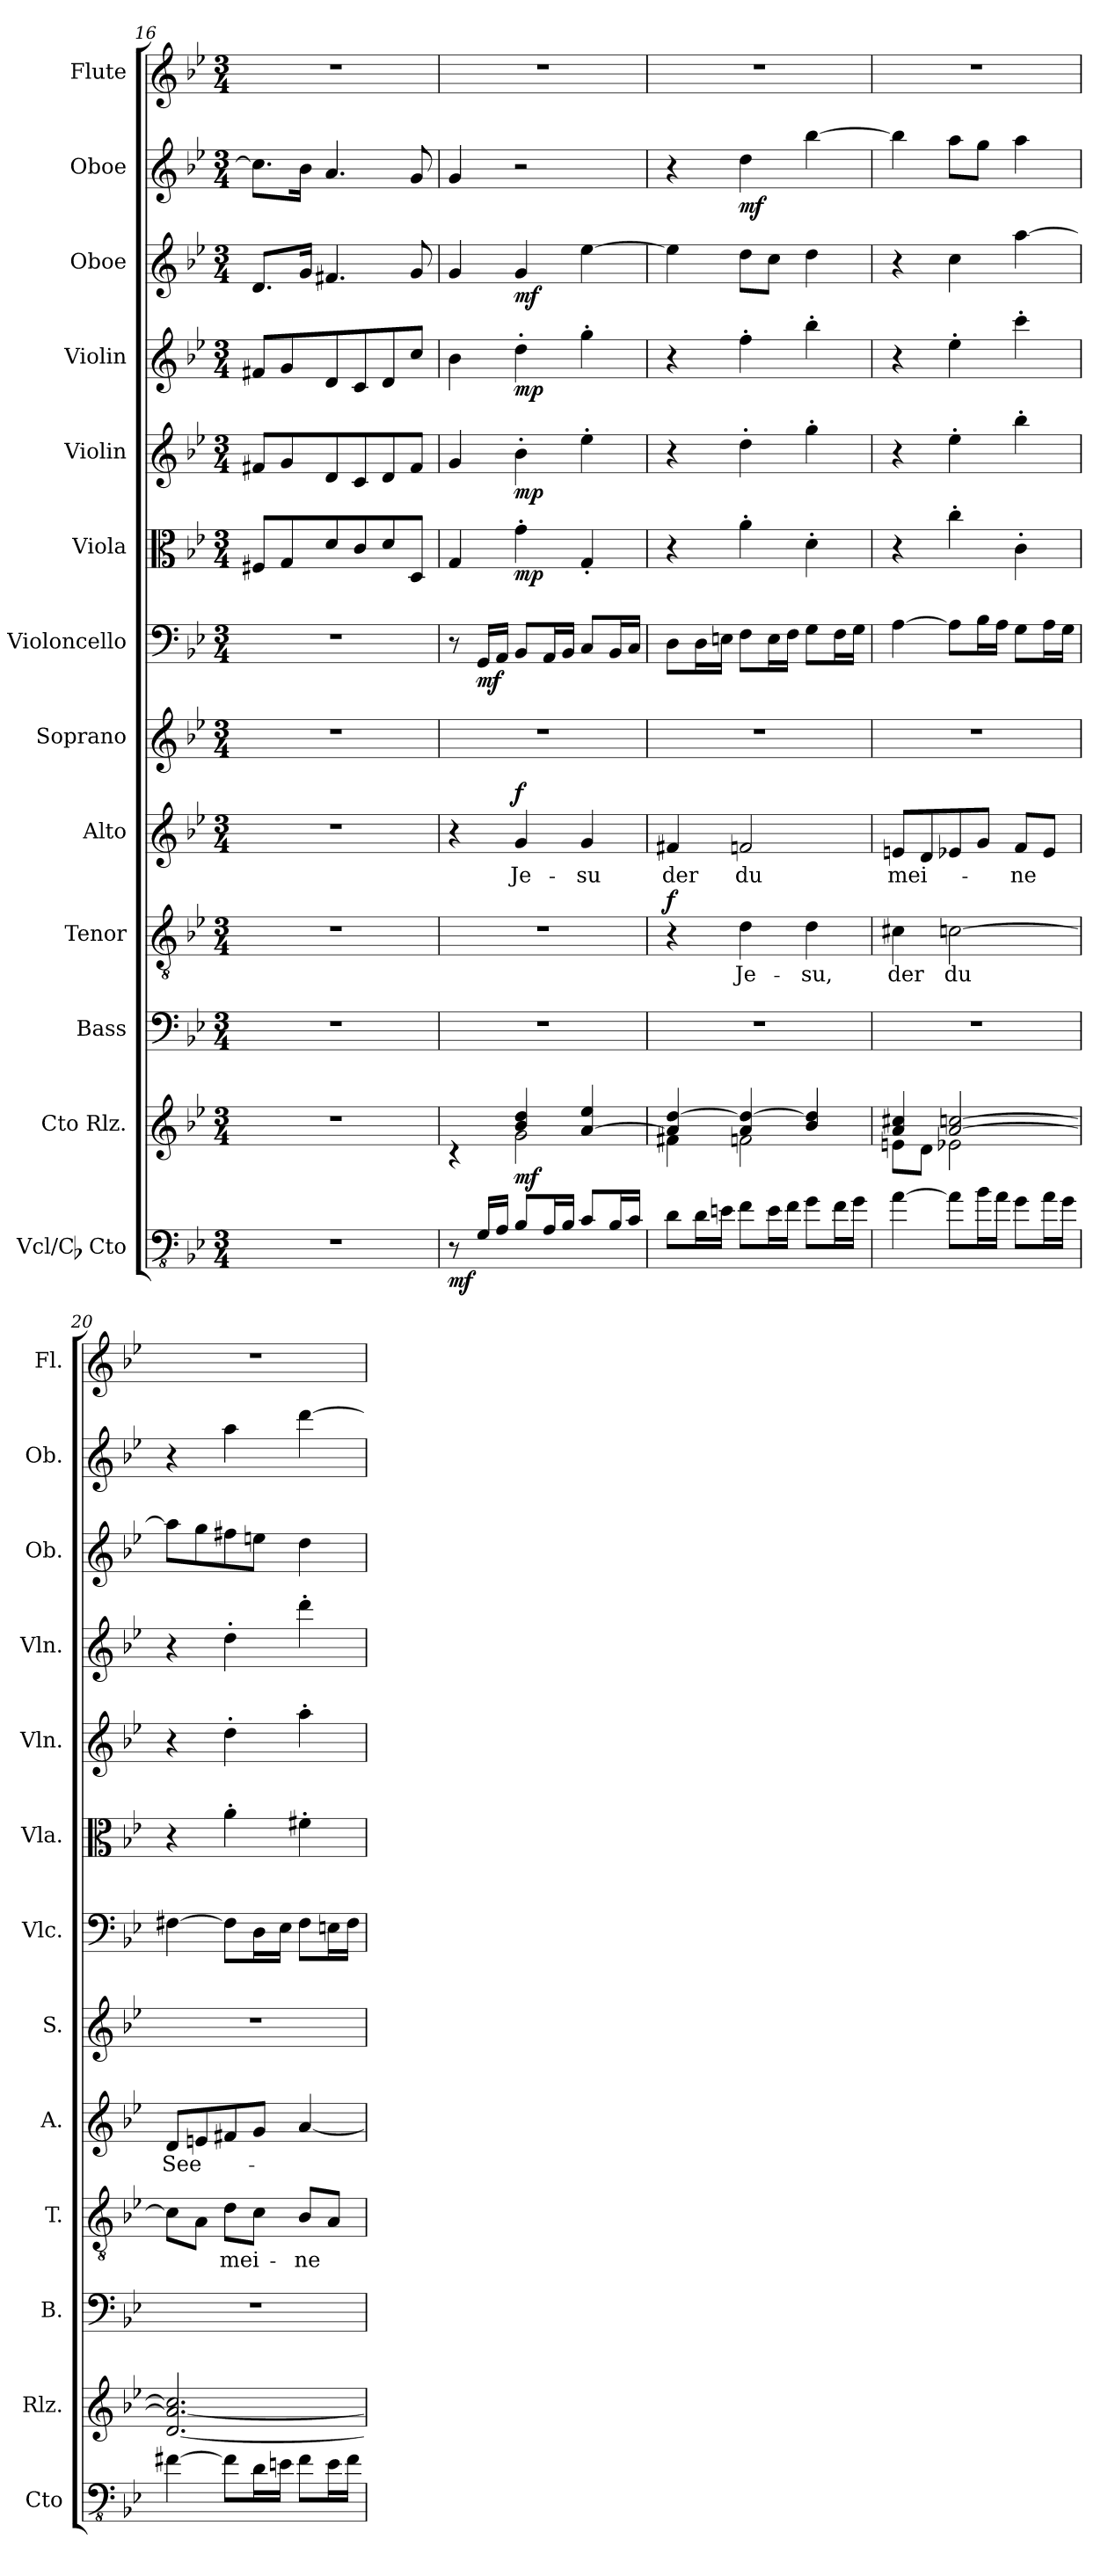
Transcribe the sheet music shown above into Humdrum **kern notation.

**kern	**dynam	**kern	**dynam	**kern	**kern	**text	**dynam	**kern	**text	**dynam	**kern	**kern	**dynam	**kern	**dynam	**kern	**dynam	**kern	**dynam	**kern	**dynam	**kern	**dynam	**kern
*part13	*part13	*part12	*part12	*part11	*part10	*part10	*part10	*part9	*part9	*part9	*part8	*part7	*part7	*part6	*part6	*part5	*part5	*part4	*part4	*part3	*part3	*part2	*part2	*part1
*staff13	*staff13	*staff12	*staff12	*staff11	*staff10	*staff10	*staff10	*staff9	*staff9	*staff9	*staff8	*staff7	*staff7	*staff6	*staff6	*staff5	*staff5	*staff4	*staff4	*staff3	*staff3	*staff2	*staff2	*staff1
*I"Vcl/Cb Cto	*	*I"Cto Rlz.	*	*I"Bass	*I"Tenor	*	*	*I"Alto	*	*	*I"Soprano	*I"Violoncello	*	*I"Viola	*	*I"Violin	*	*I"Violin	*	*I"Oboe	*	*I"Oboe	*	*I"Flute
*I'Cto	*	*I'Rlz.	*	*I'B.	*I'T.	*	*	*I'A.	*	*	*I'S.	*I'Vlc.	*	*I'Vla.	*	*I'Vln.	*	*I'Vln.	*	*I'Ob.	*	*I'Ob.	*	*I'Fl.
!!LO:PB:g=z
*clefFv4	*	*clefG2	*	*clefF4	*clefGv2	*	*	*clefG2	*	*	*clefG2	*clefF4	*	*clefC3	*	*clefG2	*	*clefG2	*	*clefG2	*	*clefG2	*	*clefG2
*ITrd7c12	*	*	*	*	*	*	*	*	*	*	*	*	*	*	*	*	*	*	*	*	*	*	*	*
*k[b-e-]	*	*k[b-e-]	*	*k[b-e-]	*k[b-e-]	*	*	*k[b-e-]	*	*	*k[b-e-]	*k[b-e-]	*	*k[b-e-]	*	*k[b-e-]	*	*k[b-e-]	*	*k[b-e-]	*	*k[b-e-]	*	*k[b-e-]
*M3/4	*	*M3/4	*	*M3/4	*M3/4	*	*	*M3/4	*	*	*M3/4	*M3/4	*	*M3/4	*	*M3/4	*	*M3/4	*	*M3/4	*	*M3/4	*	*M3/4
=16	=16	=16	=16	=16	=16	=16	=16	=16	=16	=16	=16	=16	=16	=16	=16	=16	=16	=16	=16	=16	=16	=16	=16	=16
2.r	.	2.r	.	2.r	2.r	.	.	2.r	.	.	2.r	2.r	.	8F#X/L	.	8f#X/L	.	8f#X/L	.	8.d/L	.	8.cc\L]	.	2.r
.	.	.	.	.	.	.	.	.	.	.	.	.	.	8G/	.	8g/	.	8g/	.	.	.	.	.	.
.	.	.	.	.	.	.	.	.	.	.	.	.	.	.	.	.	.	.	.	16g/Jk	.	16b-\Jk	.	.
.	.	.	.	.	.	.	.	.	.	.	.	.	.	8d/	.	8d/	.	8d/	.	4.f#X/	.	4.a/	.	.
.	.	.	.	.	.	.	.	.	.	.	.	.	.	8c/	.	8c/	.	8c/	.	.	.	.	.	.
.	.	.	.	.	.	.	.	.	.	.	.	.	.	8d/	.	8d/	.	8d/	.	.	.	.	.	.
.	.	.	.	.	.	.	.	.	.	.	.	.	.	8D/J	.	8f#/J	.	8cc/J	.	8g/	.	8g/	.	.
=17	=17	=17	=17	=17	=17	=17	=17	=17	=17	=17	=17	=17	=17	=17	=17	=17	=17	=17	=17	=17	=17	=17	=17	=17
*	*	*^	*	*	*	*	*	*	*	*	*	*	*	*	*	*	*	*	*	*	*	*	*	*
!	!LO:DY:b	!	!	!	!	!	!	!	!	!	!	!	!	!	!	!	!	!	!	!	!	!	!	!	!
8r	mf	4rc	4ryy	.	2.r	2.r	.	.	4r	.	.	2.r	8r	.	4G/	.	4g/	.	4b-\	.	4g/	.	4g/	.	2.r
!	!	!	!	!	!	!	!	!	!	!	!	!	!	!LO:DY:b	!	!	!	!	!	!	!	!	!	!	!
16GGG/LL	.	.	.	.	.	.	.	.	.	.	.	.	16GG/LL	mf	.	.	.	.	.	.	.	.	.	.	.
16AAA/JJ	.	.	.	.	.	.	.	.	.	.	.	.	16AA/JJ	.	.	.	.	.	.	.	.	.	.	.	.
!	!	!	!	!LO:DY:b	!	!	!	!	!	!	!LO:DY:b	!	!	!	!	!LO:DY:b	!	!LO:DY:b	!	!LO:DY:b	!	!LO:DY:b	!	!	!
8BBB-/L	.	4b-/ 4dd/	2g\	mf	.	.	.	.	4g/	Je-	f	.	8BB-/L	.	4g'\	mp	4b-'\	mp	4dd'\	mp	4g/	mf	2r	.	.
16AAA/L	.	.	.	.	.	.	.	.	.	.	.	.	16AA/L	.	.	.	.	.	.	.	.	.	.	.	.
16BBB-/JJ	.	.	.	.	.	.	.	.	.	.	.	.	16BB-/JJ	.	.	.	.	.	.	.	.	.	.	.	.
8CC/L	.	[4a/ 4ee-/	.	.	.	.	.	.	4g/	-su	.	.	8C/L	.	4G'/	.	4ee-'\	.	4gg'\	.	[4ee-\	.	.	.	.
16BBB-/L	.	.	.	.	.	.	.	.	.	.	.	.	16BB-/L	.	.	.	.	.	.	.	.	.	.	.	.
16CC/JJ	.	.	.	.	.	.	.	.	.	.	.	.	16C/JJ	.	.	.	.	.	.	.	.	.	.	.	.
=18	=18	=18	=18	=18	=18	=18	=18	=18	=18	=18	=18	=18	=18	=18	=18	=18	=18	=18	=18	=18	=18	=18	=18	=18	=18
!	!	!	!	!	!	!	!	!LO:DY:b	!	!	!	!	!	!	!	!	!	!	!	!	!	!	!	!	!
8DD\L	.	4a/] [4dd/	4f#X\	.	2.r	4r	.	f	4f#X/	der	.	2.r	8D\L	.	4r	.	4r	.	4r	.	4ee-\]	.	4r	.	2.r
16DD\L	.	.	.	.	.	.	.	.	.	.	.	.	16D\L	.	.	.	.	.	.	.	.	.	.	.	.
16EEn\JJ	.	.	.	.	.	.	.	.	.	.	.	.	16En\JJ	.	.	.	.	.	.	.	.	.	.	.	.
!	!	!	!	!	!	!	!	!	!	!	!	!	!	!	!	!	!	!	!	!	!	!	!	!LO:DY:b	!
8FF\L	.	4a/ 4dd/_	2fn\	.	.	4d\	Je-	.	2fn/	du	.	.	8F\L	.	4a'\	.	4dd'\	.	4ff'\	.	8dd\L	.	4dd\	mf	.
16EE\L	.	.	.	.	.	.	.	.	.	.	.	.	16E\L	.	.	.	.	.	.	.	8cc\J	.	.	.	.
16FF\JJ	.	.	.	.	.	.	.	.	.	.	.	.	16F\JJ	.	.	.	.	.	.	.	.	.	.	.	.
8GG\L	.	4b-/ 4dd/]	.	.	.	4d\	-su,	.	.	.	.	.	8G\L	.	4d'\	.	4gg'\	.	4bb-'\	.	4dd\	.	[4bb-\	.	.
16FF\L	.	.	.	.	.	.	.	.	.	.	.	.	16F\L	.	.	.	.	.	.	.	.	.	.	.	.
16GG\JJ	.	.	.	.	.	.	.	.	.	.	.	.	16G\JJ	.	.	.	.	.	.	.	.	.	.	.	.
=19	=19	=19	=19	=19	=19	=19	=19	=19	=19	=19	=19	=19	=19	=19	=19	=19	=19	=19	=19	=19	=19	=19	=19	=19	=19
[4AA\	.	4a/ 4cc#X/	8en\L	.	2.r	4c#X\	der	.	8en/L	mei-	.	2.r	[4A\	.	4r	.	4r	.	4r	.	4r	.	4bb-\]	.	2.r
.	.	.	8d\J	.	.	.	.	.	8d/	.	.	.	.	.	.	.	.	.	.	.	.	.	.	.	.
8AA\L]	.	[2a/ [2ccn/	2e-X\	.	.	[2cn\	du	.	8e-X/	.	.	.	8A\L]	.	4cc'\	.	4ee-'\	.	4ee-'\	.	4cc\	.	8aa\L	.	.
16BB-\L	.	.	.	.	.	.	.	.	8g/J	.	.	.	16B-\L	.	.	.	.	.	.	.	.	.	8gg\J	.	.
16AA\JJ	.	.	.	.	.	.	.	.	.	.	.	.	16A\JJ	.	.	.	.	.	.	.	.	.	.	.	.
8GG\L	.	.	.	.	.	.	.	.	8f/L	-ne	.	.	8G\L	.	4c'\	.	4bb-'\	.	4ccc'\	.	[4aa\	.	4aa\	.	.
16AA\L	.	.	.	.	.	.	.	.	8e-/J	.	.	.	16A\L	.	.	.	.	.	.	.	.	.	.	.	.
16GG\JJ	.	.	.	.	.	.	.	.	.	.	.	.	16G\JJ	.	.	.	.	.	.	.	.	.	.	.	.
*	*	*v	*v	*	*	*	*	*	*	*	*	*	*	*	*	*	*	*	*	*	*	*	*	*	*
!!LO:PB:g=z
=20	=20	=20	=20	=20	=20	=20	=20	=20	=20	=20	=20	=20	=20	=20	=20	=20	=20	=20	=20	=20	=20	=20	=20	=20
[4FF#X\	.	[2.d/ 2.a/_ 2.cc/]	.	2.r	8c\L]	.	.	8d/L	See-	.	2.r	[4F#X\	.	4r	.	4r	.	4r	.	8aa\L]	.	4r	.	2.r
.	.	.	.	.	8A\J	.	.	8en/	.	.	.	.	.	.	.	.	.	.	.	8gg\	.	.	.	.
8FF#\L]	.	.	.	.	8d\L	mei-	.	8f#X/	.	.	.	8F#\L]	.	4a'\	.	4dd'\	.	4dd'\	.	8ff#X\	.	4aa\	.	.
16DD\L	.	.	.	.	8c\J	.	.	8g/J	.	.	.	16D\L	.	.	.	.	.	.	.	8een\J	.	.	.	.
16EEn\JJ	.	.	.	.	.	.	.	.	.	.	.	16E-\JJ	.	.	.	.	.	.	.	.	.	.	.	.
8FF#\L	.	.	.	.	8B-/L	-ne	.	[4a/	.	.	.	8F#\L	.	4f#X'\	.	4aa'\	.	4ddd'\	.	4dd\	.	[4ddd\	.	.
16EE\L	.	.	.	.	8A/J	.	.	.	.	.	.	16En\L	.	.	.	.	.	.	.	.	.	.	.	.
16FF#\JJ	.	.	.	.	.	.	.	.	.	.	.	16F#\JJ	.	.	.	.	.	.	.	.	.	.	.	.
=	=	=	=	=	=	=	=	=	=	=	=	=	=	=	=	=	=	=	=	=	=	=	=	=
*-	*-	*-	*-	*-	*-	*-	*-	*-	*-	*-	*-	*-	*-	*-	*-	*-	*-	*-	*-	*-	*-	*-	*-	*-
